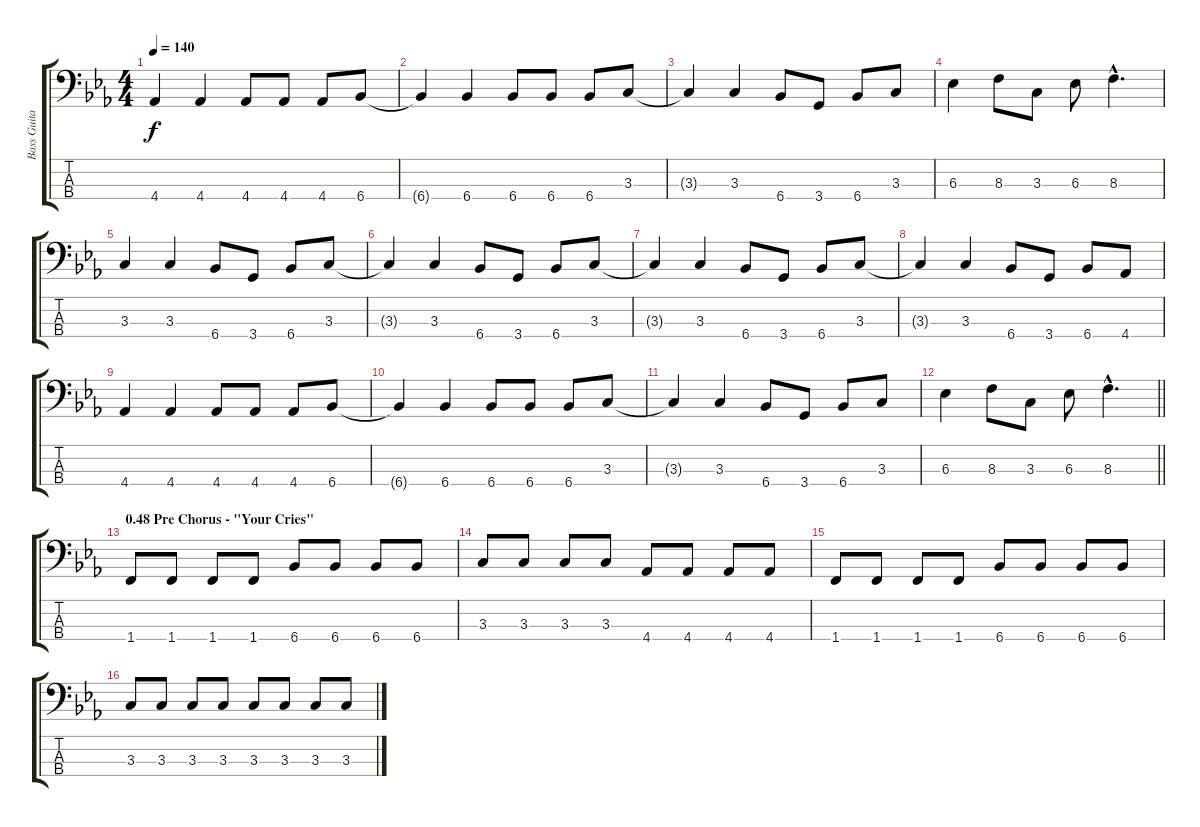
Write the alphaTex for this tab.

\track ("Bass Guitar" "Bass Guita") {instrument electricbasspick}
\staff {score tabs}
\tuning (G2 D2 A1 E1) {hide}
\ts (4 4)
\tempo 140
\clef f4
\ks cminor
4.4.4{dy f} 4.4.4 4.4.8 4.4.8 4.4.8 6.4.8 |
6.4{t}.4 6.4.4 6.4.8 6.4.8 6.4.8 3.3.8 |
3.3{t}.4 3.3.4 6.4.8 3.4.8 6.4.8 3.3.8 |
6.3.4 8.3.8 3.3.8 6.3.8 8.3{hac}.4{d} |
3.3.4 3.3.4 6.4.8 3.4.8 6.4.8 3.3.8 |
3.3{t}.4 3.3.4 6.4.8 3.4.8 6.4.8 3.3.8 |
3.3{t}.4 3.3.4 6.4.8 3.4.8 6.4.8 3.3.8 |
3.3{t}.4 3.3.4 6.4.8 3.4.8 6.4.8 4.4.8 |
4.4.4 4.4.4 4.4.8 4.4.8 4.4.8 6.4.8 |
6.4{t}.4 6.4.4 6.4.8 6.4.8 6.4.8 3.3.8 |
3.3{t}.4 3.3.4 6.4.8 3.4.8 6.4.8 3.3.8 |
\barLineRight lightlight
6.3.4 8.3.8 3.3.8 6.3.8 8.3{hac}.4{d} |
\section ("" "0.48 Pre Chorus - \"Your Cries\"")
1.4.8{instrument electricbasspick} 1.4.8 1.4.8 1.4.8 6.4.8 6.4.8 6.4.8 6.4.8 |
3.3.8 3.3.8 3.3.8 3.3.8 4.4.8 4.4.8 4.4.8 4.4.8 |
1.4.8 1.4.8 1.4.8 1.4.8 6.4.8 6.4.8 6.4.8 6.4.8 |
3.3.8 3.3.8 3.3.8 3.3.8 3.3.8 3.3.8 3.3.8 3.3.8
